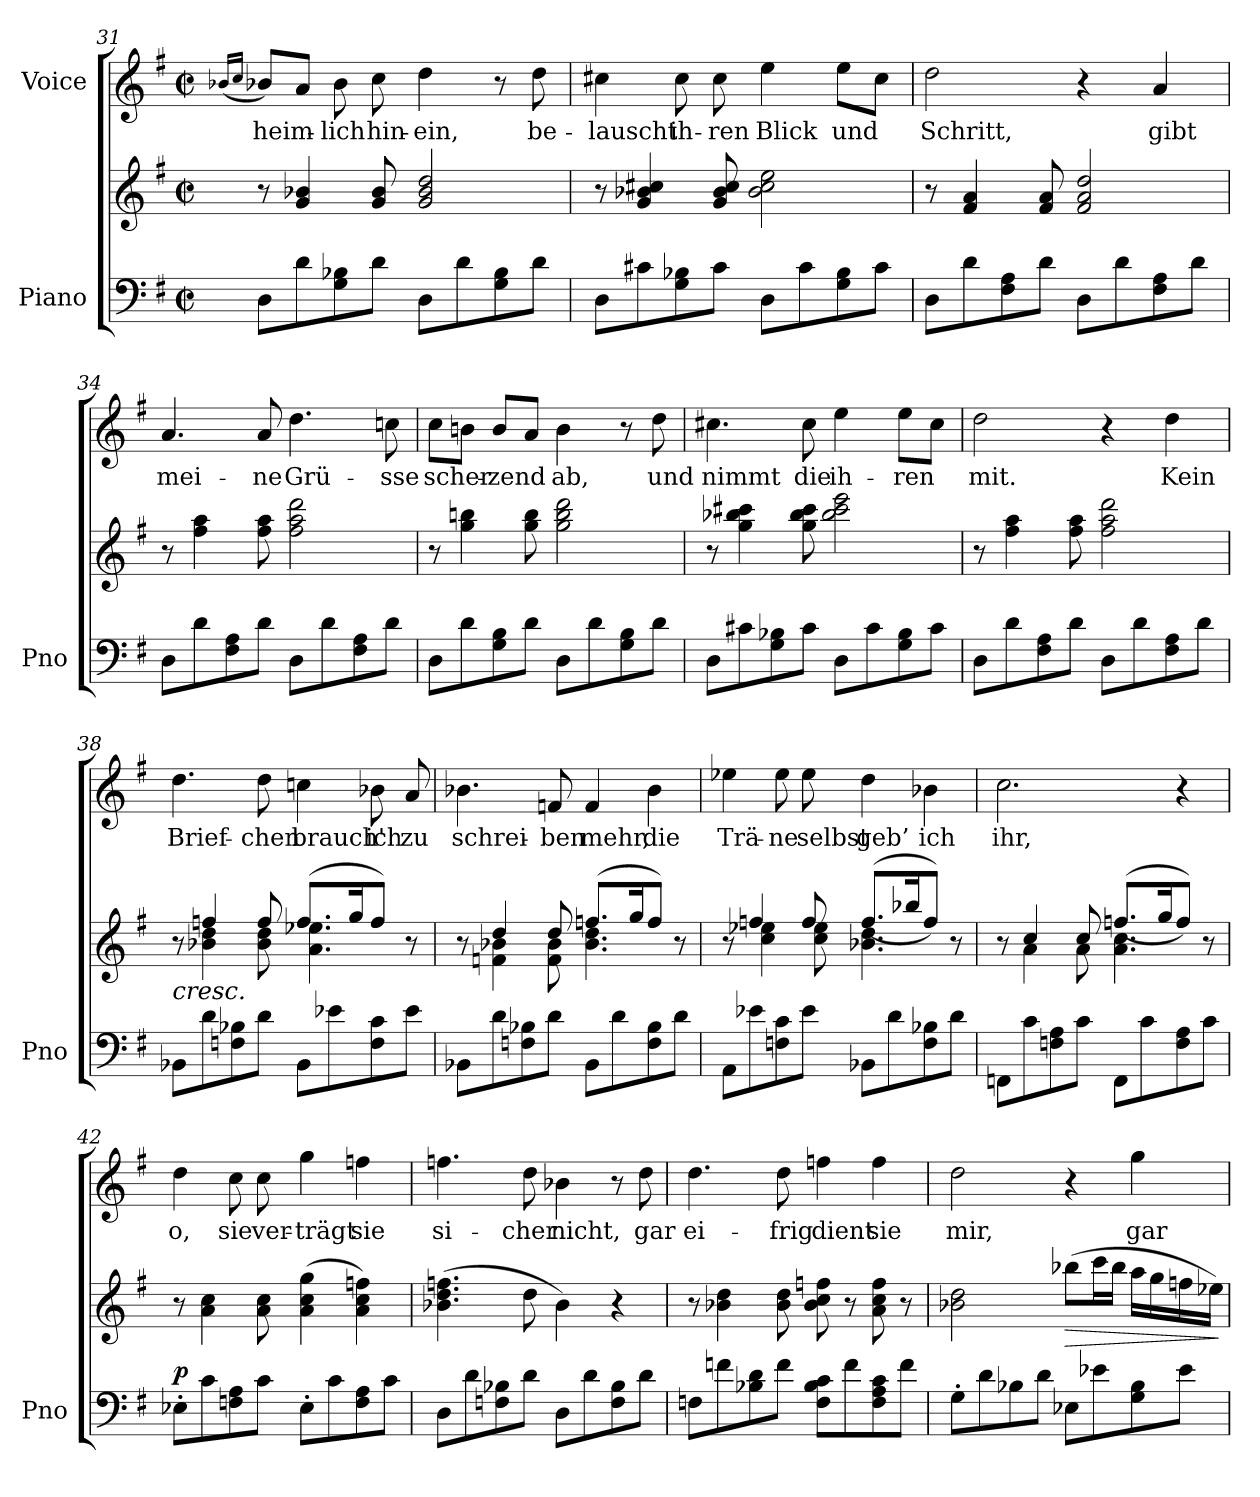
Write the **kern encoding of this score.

**kern	**kern	**dynam	**kern	**text
*part2	*part2	*part2	*part1	*part1
*staff3	*staff2	*staff2/3	*staff1	*staff1
*I"Piano	*	*	*I"Voice	*
*I'Pno	*	*	*	*
!!LO:LB:g=z
*clefF4	*clefG2	*	*clefG2	*
*k[f#]	*k[f#]	*	*k[f#]	*
*M2/2	*M2/2	*	*M2/2	*
*met(c|)	*met(c|)	*	*met(c|)	*
=31	=31	=31	=31	=31
.	.	.	(16qb-X/LL	.
.	.	.	16qcc/JJ	.
!	!	!	!	!LO:LY:b
8D\L	8r	.	8b-X/L)	heim-
8d\	4g/ 4b-X/	.	8a/J	.
!	!	!	!	!LO:LY:b
8G\ 8B-X\	.	.	8b-\	-lich
!	!	!	!	!LO:LY:b
8d\J	8g/ 8b-/	.	8cc\	hin-
!	!	!	!	!LO:LY:b
8D\L	2g/ 2b-/ 2dd/	.	4dd\	-ein,
8d\	.	.	.	.
8G\ 8B-\	.	.	8r	.
!	!	!	!	!LO:LY:b
8d\J	.	.	8dd\	be-
=32	=32	=32	=32	=32
!	!	!	!	!LO:LY:b
8D\L	8r	.	4cc#X\	-lauscht
8c#X\	4g/ 4b-X/ 4cc#X/	.	.	.
!	!	!	!	!LO:LY:b
8G\ 8B-X\	.	.	8cc#\	ih-
!	!	!	!	!LO:LY:b
8c#\J	8g/ 8b-/ 8cc#/	.	8cc#\	-ren
!	!	!	!	!LO:LY:b
8D\L	2b-\ 2cc#\ 2ee\	.	4ee\	Blick
8c#\	.	.	.	.
!	!	!	!	!LO:LY:b
8G\ 8B-\	.	.	8ee\L	und
8c#\J	.	.	8cc#\J	.
=33	=33	=33	=33	=33
!	!	!	!	!LO:LY:b
8D\L	8r	.	2dd\	Schritt,
8d\	4f#/ 4a/	.	.	.
8F#\ 8A\	.	.	.	.
8d\J	8f#/ 8a/	.	.	.
8D\L	2f#/ 2a/ 2dd/	.	4r	.
8d\	.	.	.	.
!	!	!	!	!LO:LY:b
8F#\ 8A\	.	.	4a/	gibt
8d\J	.	.	.	.
=34	=34	=34	=34	=34
!	!	!	!	!LO:LY:b
8D\L	8r	.	4.a/	mei-
8d\	4ff#\ 4aa\	.	.	.
8F#\ 8A\	.	.	.	.
!	!	!	!	!LO:LY:b
8d\J	8ff#\ 8aa\	.	8a/	-ne
!	!	!	!	!LO:LY:b
8D\L	2ff#\ 2aa\ 2ddd\	.	4.dd\	Grü-
8d\	.	.	.	.
8F#\ 8A\	.	.	.	.
!	!	!	!	!LO:LY:b
8d\J	.	.	8ccn\	-sse
=35	=35	=35	=35	=35
!	!	!	!	!LO:LY:b
8D\L	8r	.	8cc\L	scher-
8d\	4gg\ 4bbn\	.	8bn\J	.
!	!	!	!	!LO:LY:b
8G\ 8B\	.	.	8b/L	zend
8d\J	8gg\ 8bb\	.	8a/J	.
!	!	!	!	!LO:LY:b
8D\L	2gg\ 2bb\ 2ddd\	.	4b\	ab,
8d\	.	.	.	.
8G\ 8B\	.	.	8r	.
!	!	!	!	!LO:LY:b
8d\J	.	.	8dd\	und
!!LO:LB:g=z
=36	=36	=36	=36	=36
!	!	!	!	!LO:LY:b
8D\L	8r	.	4.cc#X\	nimmt
8c#X\	4gg\ 4bb-X\ 4ccc#X\	.	.	.
8G\ 8B-X\	.	.	.	.
!	!	!	!	!LO:LY:b
8c#\J	8gg\ 8bb-\ 8ccc#\	.	8cc#\	die
!	!	!	!	!LO:LY:b
8D\L	2bb-\ 2ccc#\ 2eee\	.	4ee\	ih-
8c#\	.	.	.	.
!	!	!	!	!LO:LY:b
8G\ 8B-\	.	.	8ee\L	-ren
8c#\J	.	.	8cc#\J	.
=37	=37	=37	=37	=37
!	!	!	!	!LO:LY:b
8D\L	8r	.	2dd\	mit.
8d\	4ff#\ 4aa\	.	.	.
8F#\ 8A\	.	.	.	.
8d\J	8ff#\ 8aa\	.	.	.
8D\L	2ff#\ 2aa\ 2ddd\	.	4r	.
8d\	.	.	.	.
!	!	!	!	!LO:LY:b
8F#\ 8A\	.	.	4dd\	Kein
8d\J	.	.	.	.
=38	=38	=38	=38	=38
*	*^	*	*	*
!LO:TX:a:i:t=cresc.	!	!	!	!	!
!	!	!	!	!	!LO:LY:b
8BB-X\L	8r	8ryy	.	4.dd\	Brief-
8d\	4ffn/	4b-X\ 4dd\	.	.	.
8Fn\ 8B-X\	.	.	.	.	.
!	!	!	!	!	!LO:LY:b
8d\J	8ff/	8b-\ 8dd\	.	8dd\	-chen
!	!	!	!	!	!LO:LY:b
8BB-\L	(8.ff/L	4.a\ 4.ee-X\	.	4ccn\	brauch'
8e-X\	.	.	.	.	.
.	16gg/K	.	.	.	.
!	!	!	!	!	!LO:LY:b
8F\ 8c\	8ff/J)	.	.	8b-X\	ich
!	!	!	!	!	!LO:LY:b
8e-\J	8r	8ryy	.	8a/	zu
=39	=39	=39	=39	=39	=39
!	!	!	!	!	!LO:LY:b
8BB-X\L	8r	8ryy	.	4.b-X\	schrei-
8d\	4dd/	4fn\ 4b-X\	.	.	.
8Fn\ 8B-X\	.	.	.	.	.
!	!	!	!	!	!LO:LY:b
8d\J	8dd/	8f\ 8b-\	.	8fn/	-ben
!	!	!	!	!	!LO:LY:b
8BB-\L	(8.ffn/L	4.b-\ 4.dd\	.	4f/	mehr,
8d\	.	.	.	.	.
.	16gg/K	.	.	.	.
!	!	!	!	!	!LO:LY:b
8F\ 8B-\	8ff/J)	.	.	4b-\	die
8d\J	8r	8ryy	.	.	.
!!LO:LB:g=z
=40	=40	=40	=40	=40	=40
!	!	!	!	!	!LO:LY:b
8AA\L	8r	8ryy	.	4ee-X\	Trä-
8e-X\	4ffn/	4cc\ 4ee-X\	.	.	.
!	!	!	!	!	!LO:LY:b
8Fn\ 8c\	.	.	.	8ee-\	-ne
!	!	!	!	!	!LO:LY:b
8e-\J	8ff/	8cc\ 8ee-\	.	8ee-\	selbst
!	!	!	!	!	!LO:LY:b
8BB-X\L	((8.ff/L	4.b-X\ 4.dd\	.	4dd\	geb’
8d\	.	.	.	.	.
.	16bb-X/K	.	.	.	.
!	!	!	!	!	!LO:LY:b
8F\ 8B-X\	8ff/J))	.	.	4b-X\	ich
8d\J	8r	8ryy	.	.	.
!!LO:LB:g=z
=41	=41	=41	=41	=41	=41
!	!	!	!	!	!LO:LY:b
8FFn\L	8r	8ryy	.	2.cc\	ihr,
8c\	4cc/	4a\	.	.	.
8Fn\ 8A\	.	.	.	.	.
8c\J	8cc/	8a\	.	.	.
8FF\L	((8.ffn/L	4.a\ 4.cc\	.	.	.
8c\	.	.	.	.	.
.	16gg/K	.	.	.	.
8F\ 8A\	8ff/J))	.	.	4r	.
8c\J	8r	8ryy	.	.	.
=42	=42	=42	=42	=42	=42
!	!	!	!LO:DY:a=2	!	!LO:LY:b
*	*v	*v	*	*	*
8E-X'\L	8r	p	4dd\	o,
8c\	4a\ 4cc\	.	.	.
!	!	!	!	!LO:LY:b
8Fn\ 8A\	.	.	8cc\	sie
!	!	!	!	!LO:LY:b
8c\J	8a\ 8cc\	.	8cc\	ver-
!	!	!	!	!LO:LY:b
8E-'\L	(4a\ 4cc\ 4gg\	.	4gg\	-trägt
8c\	.	.	.	.
!	!	!	!	!LO:LY:b
8F\ 8A\	4a\ 4cc\ 4ffn\)	.	4ffn\	sie
8c\J	.	.	.	.
=43	=43	=43	=43	=43
!	!	!	!	!LO:LY:b
8D\L	(4.b-X\ 4.dd\ 4.ffn\	.	4.ffn\	si-
8d\	.	.	.	.
8Fn\ 8B-X\	.	.	.	.
!	!	!	!	!LO:LY:b
8d\J	8dd\	.	8dd\	-cher
!	!	!	!	!LO:LY:b
8D\L	4b-\)	.	4b-X\	nicht,
8d\	.	.	.	.
8F\ 8B-\	4r	.	8r	.
!	!	!	!	!LO:LY:b
8d\J	.	.	8dd\	gar
=44	=44	=44	=44	=44
!	!	!	!	!LO:LY:b
8Fn\L	8r	.	4.dd\	ei-
8fn\	4b-X\ 4dd\	.	.	.
8B-X\ 8d\	.	.	.	.
!	!	!	!	!LO:LY:b
8f\J	8b-\ 8dd\	.	8dd\	-frig
!	!	!	!	!LO:LY:b
8F\ 8B-\ 8c\L	8b-\ 8cc\ 8ffn\	.	4ffn\	dient
8f\	8r	.	.	.
!	!	!	!	!LO:LY:b
8F\ 8A\ 8c\	8a\ 8cc\ 8ff\	.	4ff\	sie
8f\J	8r	.	.	.
!!LO:LB:g=z
=45	=45	=45	=45	=45
!	!	!	!	!LO:LY:b
8G'\L	2b-X\ 2dd\	.	2dd\	mir,
8d\	.	.	.	.
8B-X\	.	.	.	.
8d\J	.	.	.	.
!	!	!LO:HP:b	!	!
8E-X\L	(8bb-X\L	>	4r	.
8e-X\	16ccc\L	.	.	.
.	16bb-\JJ	.	.	.
!	!	!	!	!LO:LY:b
8G\ 8B-\	16aa\LL	.	4gg\	gar
.	16gg\	.	.	.
8e-\J	16ffn\	.	.	.
.	16ee-X\JJ)	.	.	.
.	.	]	.	.
=	=	=	=	=
*-	*-	*-	*-	*-
